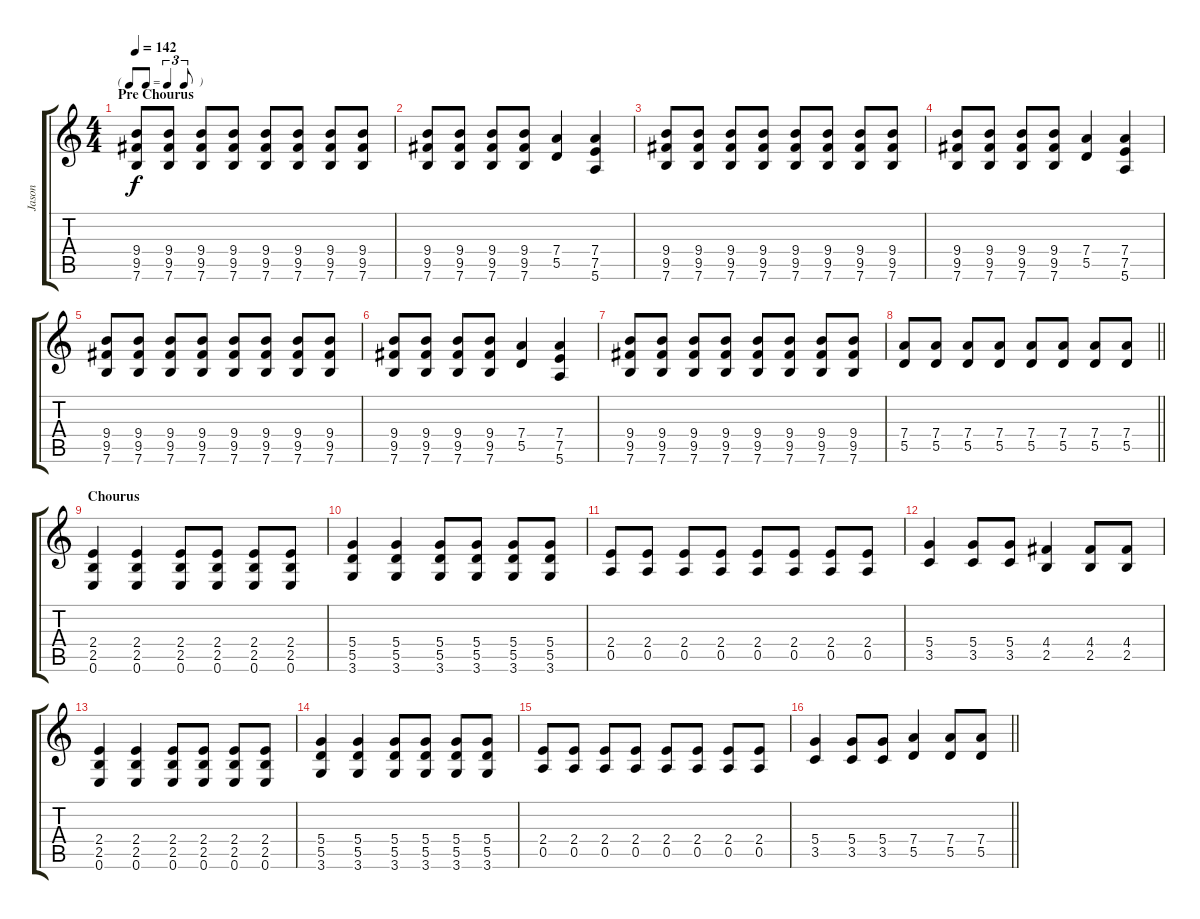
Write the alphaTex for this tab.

\track ("Jason" "Jason") {instrument overdrivenguitar}
\staff {score tabs}
\tuning (E4 B3 G3 D3 A2 E2) {hide}
\ts (4 4)
\tf triplet8th
\section ("" "Pre Chourus")
\tempo 142
\clef g2
\ks c
(9.4 9.5 7.6).8{dy f} (9.4 9.5 7.6).8 (9.4 9.5 7.6).8 (9.4 9.5 7.6).8 (9.4 9.5 7.6).8 (9.4 9.5 7.6).8 (9.4 9.5 7.6).8 (9.4 9.5 7.6).8 |
(9.4 9.5 7.6).8 (9.4 9.5 7.6).8 (9.4 9.5 7.6).8 (9.4 9.5 7.6).8 (7.4 5.5).4 (7.4 7.5 5.6).4 |
(9.4 9.5 7.6).8 (9.4 9.5 7.6).8 (9.4 9.5 7.6).8 (9.4 9.5 7.6).8 (9.4 9.5 7.6).8 (9.4 9.5 7.6).8 (9.4 9.5 7.6).8 (9.4 9.5 7.6).8 |
(9.4 9.5 7.6).8 (9.4 9.5 7.6).8 (9.4 9.5 7.6).8 (9.4 9.5 7.6).8 (7.4 5.5).4 (7.4 7.5 5.6).4 |
(9.4 9.5 7.6).8 (9.4 9.5 7.6).8 (9.4 9.5 7.6).8 (9.4 9.5 7.6).8 (9.4 9.5 7.6).8 (9.4 9.5 7.6).8 (9.4 9.5 7.6).8 (9.4 9.5 7.6).8 |
(9.4 9.5 7.6).8 (9.4 9.5 7.6).8 (9.4 9.5 7.6).8 (9.4 9.5 7.6).8 (7.4 5.5).4 (7.4 7.5 5.6).4 |
(9.4 9.5 7.6).8 (9.4 9.5 7.6).8 (9.4 9.5 7.6).8 (9.4 9.5 7.6).8 (9.4 9.5 7.6).8 (9.4 9.5 7.6).8 (9.4 9.5 7.6).8 (9.4 9.5 7.6).8 |
\barLineRight lightlight
(7.4 5.5).8 (7.4 5.5).8 (7.4 5.5).8 (7.4 5.5).8 (7.4 5.5).8 (7.4 5.5).8 (7.4 5.5).8 (7.4 5.5).8 |
\section ("" "Chourus")
(2.4 2.5 0.6).4 (2.4 2.5 0.6).4 (2.4 2.5 0.6).8 (2.4 2.5 0.6).8 (2.4 2.5 0.6).8 (2.4 2.5 0.6).8 |
(5.4 5.5 3.6).4 (5.4 5.5 3.6).4 (5.4 5.5 3.6).8 (5.4 5.5 3.6).8 (5.4 5.5 3.6).8 (5.4 5.5 3.6).8 |
(2.4 0.5).8 (2.4 0.5).8 (2.4 0.5).8 (2.4 0.5).8 (2.4 0.5).8 (2.4 0.5).8 (2.4 0.5).8 (2.4 0.5).8 |
(5.4 3.5).4 (5.4 3.5).8 (5.4 3.5).8 (4.4 2.5).4 (4.4 2.5).8 (4.4 2.5).8 |
(2.4 2.5 0.6).4 (2.4 2.5 0.6).4 (2.4 2.5 0.6).8 (2.4 2.5 0.6).8 (2.4 2.5 0.6).8 (2.4 2.5 0.6).8 |
(5.4 5.5 3.6).4 (5.4 5.5 3.6).4 (5.4 5.5 3.6).8 (5.4 5.5 3.6).8 (5.4 5.5 3.6).8 (5.4 5.5 3.6).8 |
(2.4 0.5).8 (2.4 0.5).8 (2.4 0.5).8 (2.4 0.5).8 (2.4 0.5).8 (2.4 0.5).8 (2.4 0.5).8 (2.4 0.5).8 |
\barLineRight lightlight
(5.4 3.5).4 (5.4 3.5).8 (5.4 3.5).8 (7.4 5.5).4 (7.4 5.5).8 (7.4 5.5).8
